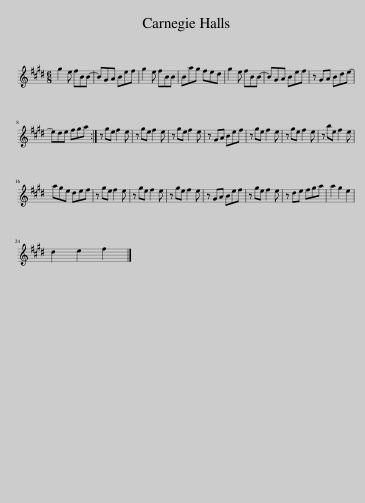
X:1
L:1/8
M:6/8
I:linebreak $
K:E
V:1 treble
V:1
 g2 e fBB- | BGA Bef | g2 e fBB | Bag fed | g2 e fBB- | %5
 BGA Bef | z GA Bde- |$ ede fga :| z ge f2 e | z ge f2 e | %10
 z ge f2 e | z GA Bef | z ge f2 e | z ge f2 e | z be f2 e |$ %15
 age def | z ge f2 e | z ge f2 e | z ge f2 e | z GA Bef | %20
 z ge f2 e | z de fga | a2 g2 e2 |$ d2 e2 f2 |] %24
